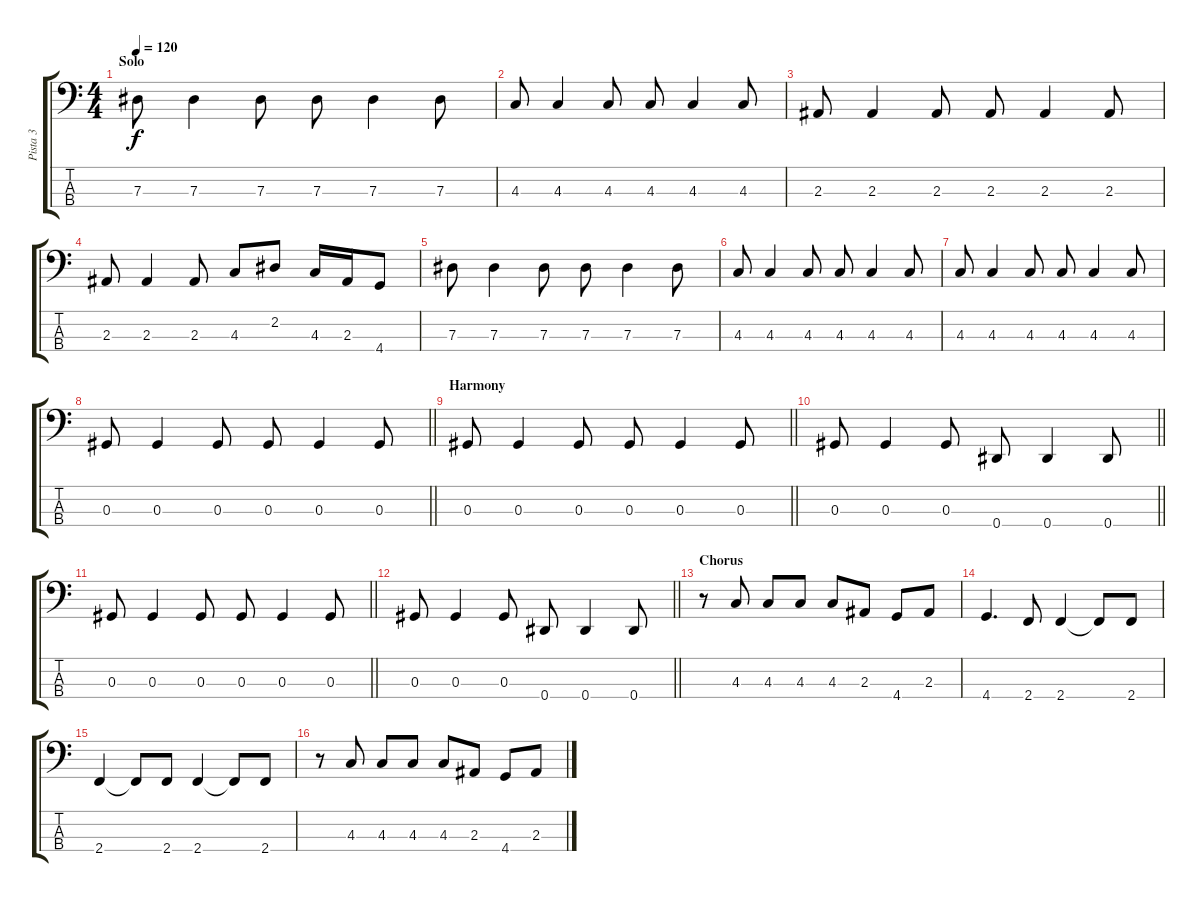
\track ("Pista 3" "Pista 3") {instrument electricbassfinger}
\staff {score tabs}
\tuning (Gb2 Db2 Ab1 Eb1) {hide}
\ts (4 4)
\section ("" "Solo")
\tempo 120
\clef f4
\ks c
7.3.8{dy f} 7.3.4 7.3.8 7.3.8 7.3.4 7.3.8 |
4.3.8 4.3.4 4.3.8 4.3.8 4.3.4 4.3.8 |
2.3.8 2.3.4 2.3.8 2.3.8 2.3.4 2.3.8 |
2.3.8 2.3.4 2.3.8 4.3.8 2.2.8 4.3.16 2.3.16 4.4.8 |
7.3.8 7.3.4 7.3.8 7.3.8 7.3.4 7.3.8 |
4.3.8 4.3.4 4.3.8 4.3.8 4.3.4 4.3.8 |
4.3.8 4.3.4 4.3.8 4.3.8 4.3.4 4.3.8 |
\barLineRight lightlight
0.3.8 0.3.4 0.3.8 0.3.8 0.3.4 0.3.8 |
\section ("" "Harmony ")
\barLineRight lightlight
0.3.8 0.3.4 0.3.8 0.3.8 0.3.4 0.3.8 |
\barLineRight lightlight
0.3.8 0.3.4 0.3.8 0.4.8 0.4.4 0.4.8 |
\barLineRight lightlight
0.3.8 0.3.4 0.3.8 0.3.8 0.3.4 0.3.8 |
\barLineRight lightlight
0.3.8 0.3.4 0.3.8 0.4.8 0.4.4 0.4.8 |
\section ("" "Chorus")
r.8 4.3.8 4.3.8 4.3.8 4.3.8 2.3.8 4.4.8 2.3.8 |
4.4.4{d} 2.4.8 2.4.4 2.4{t}.8 2.4.8 |
2.4.4 2.4{t}.8 2.4.8 2.4.4 2.4{t}.8 2.4.8 |
r.8 4.3.8 4.3.8 4.3.8 4.3.8 2.3.8 4.4.8 2.3.8
